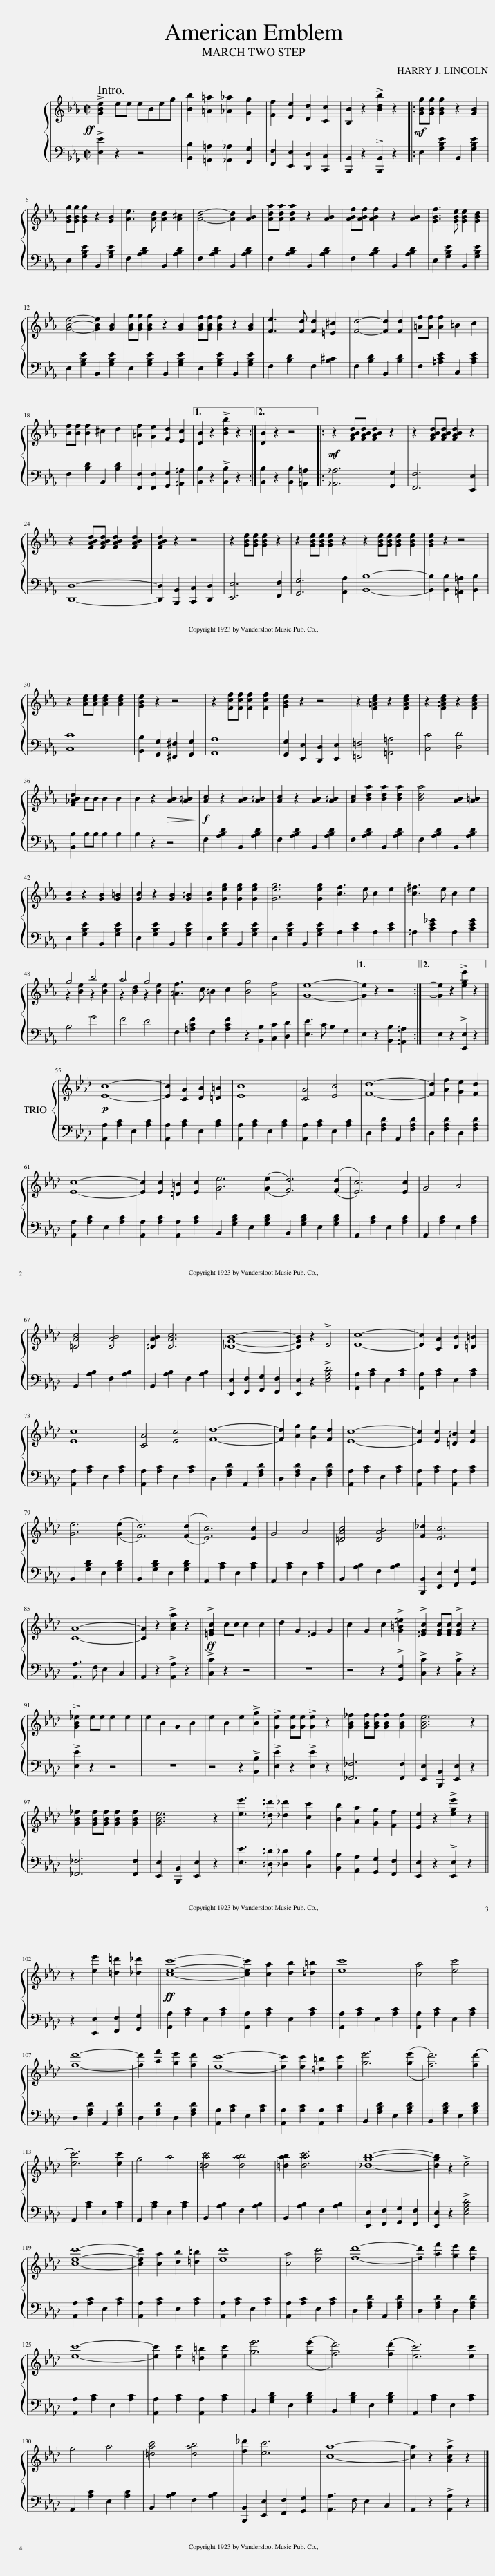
X:1
%%score { ( 1 3 ) | 2 }
L:1/8
Q:1/4=180
M:2/2
I:linebreak $
K:Eb
V:1 treble
V:3 treble
V:2 bass
V:1
!ff! !>![GBe]2 ee eBeg | [Bb]2 [=A=a]2 [_A_a]2 [Gg]2 | [Ff]2 [Ee]2 [Dd]2 [Cc]2 | [B,B]2 z2 !>![Bdb]2 z2 |:!mf! [GBg][GBg] [GBg]2 z2 [GB]2 |$ %5
 [GBg][GBg] [GBg]2 z2 [GB]2 | [Ae]3 [Ad] [Ad]2 [A^c]2 | [Ad]4- [Ad]2 [AB]2 | [Ada][Ada] [Ada]2 z2 [AB]2 | [ABf][ABf] [ABf]2 z2 [AB]2 | %10
 [GBf]3 [GBe] [GBe]2 [GBd]2 |$ [GBe]4- [GBe]2 [GB]2 | [GBg][GBg] [GBg]2 z2 [GB]2 | [GBf][GBf] [GBf]2 z2 [GB]2 | [Fe]3 [Fd] [Fd]2 [=E^c]2 | %15
 [Fd]4- [Fd]2 [Fd]2 | [=Af][Af] [Af]2 =B2 c2 |$ [Bf][Bf] [Bf]2 ^c2 d2 | [=Af]2 [Ge]2 [Fd]2 [Ec]2 |1 [DB]2 z2 !>![Bdb]2 z2 :|2 %20
 [DB]2 z2 z4 |:!mf! z2 [FABd][FABd] [FABd]2 z2 | z2 [FABd][FABd] [FABd]2 z2 |$ z2 [FABd][FABd] [FABd]2 [FABd]2 | [FABd]2 z2 z4 | %25
 z2 [GBe][GBe] [GBe]2 z2 | z2 [GBe][GBe] [GBe]2 z2 | z2 [GBe][GBe] [GBe]2 [GBe]2 | [GBe]2 z2 z4 |$ z2 [Ace][Ace] [Ace]2 [Ace]2 | %30
 [GBe]2 z2 z4 | z2 [Fcf][Fcf] [Fcf]2 [Fcf]2 | [GBe]2 z2 z4 | z2 [F=Ace]2 z2 [FAce]2 | z2 [F=Ace]2 z2 [FAce]2 |$ %35
 [F_ABd]2 BB B2 B2 | B2 z2!>(! [AB]2 [A=B]2!>)! |!f! [Ac]2 z2 [AB]2 [A=B]2 | [Ac]2 z2 [AB]2 [A=B]2 | [Ac]2 [Bda]2 [Bda]2 [Bda]2 | %40
 [Bda]4 [AB]2 [A=B]2 |$ [Gc]2 z2 [GB]2 [G=B]2 | [Gc]2 z2 [GB]2 [G=B]2 | [Gc]2 [Geg]2 [Geg]2 [Geg]2 | [Geg]6 [Geg]2 | %45
 [cf]3 e c2 e2 | [c^f]3 e c2 e2 |$ g4 b4 | a4 g4 | [=Af]3 c =B2 c2 | %50
 [Bg]4 [Af]4 | [Ge]8- |1 [Ge]2 z2 z4 :|2{/x-} [Ge]2 z2 !>![ege']2 z2 ||$[K:Ab]!p! [Ec]8- | %55
 [Ec]2 [CA]2 [DB]2 [=D=B]2 | [Ec]8 | [CA]4 [Ec]4 | [Fd]8- | [Fd]2 [Af]2 [Ge]2 [Fd]2 |$ %60
 [Ec]8- | [Ec]2 [Ec]2 [=D=B]2 [Ec]2 | [Ge]6 (([Ge]2 | [Fd]6)) (([Fd]2 | [Ec]6)) [Ec]2 | %65
 G4 A4 |$ [=DAc]4 [DAB]4 | [=DAB]2 [DAc]6 | [_DGB]8- | [DGB]2 z2 !>!E4 | %70
 [Ec]8- | [Ec]2 [CA]2 [DB]2 [=D=B]2 |$ [Ec]8 | [CA]4 [Ec]4 | [Fd]8- | %75
 [Fd]2 [Af]2 [Ge]2 [Fd]2 | [Ec]8- | [Ec]2 [Ec]2 [=D=B]2 [Ec]2 |$ [Ge]6 (([Ge]2 | [Fd]6)) (([Fd]2 | %80
 [Ec]6)) [Ec]2 | G4 A4 | [=DAc]4 [DAB]4 | [F_d]2 [Ec]6 |$ [CA]8- | %85
 [CA]2 z2 !>![Aca]2 z2 ||!ff! !>![=EGc]2 cc c2 c2 | d2 G2 =E2 G2 | c2 G2 c2 !>![G=B=e]2 | !>![=EGc]2 [EGc][EGc] !>![EGc]2 z2 |$ %90
 !>![GB_e]2 ee e2 e2 | e2 B2 G2 B2 | e2 B2 e2 !>![Bg]2 | !>![Ge]2 [Ge][Ge] !>![Ge]2 z2 | [GB_f]2 [GBf][GBf] [GBf]2 [GBf]2 | %95
 [GBe]6 z2 |$ [GB_f]2 [GBf][GBf] [GBf]2 [GBf]2 | [GBe]6 z2 | [ee']3 [=d=d'] [_d_d']2 [cc']2 | [Bb]2 [Aa]2 [Gg]2 [Ff]2 | %100
 [Ee]2 z2 !>![ege']2 z2 ||$ z2 [ee']2 [=d=d']2 [_d_d']2 ||!ff! [cec']8- | [cec']2 [ca]2 [db]2 [=d=b]2 | [ec']8 | %105
 [ca]4 [ec']4 |$ [fd']8- | [fd']2 [af']2 [ge']2 [fd']2 | [ec']8- | [ec']2 [ec']2 [=d=b]2 [ec']2 | %110
 [ge']6 (([ge']2 | [fd']6)) (([fd']2 |$ [ec']6)) [ec']2 | g4 a4 | [=dac']4 [dab]4 | %115
 [=dab]2 [dac']6 | [_dgb]8- | [dgb]2 z2 !>!e4 |$ [cec']8- | [cec']2 [ca]2 [db]2 [=d=b]2 | %120
 [ec']8 | [ca]4 [ec']4 | [fd']8- | [fd']2 [af']2 [ge']2 [fd']2 |$ [ec']8- | %125
 [ec']2 [ec']2 [=d=b]2 [ec']2 | [ge']6 (([ge']2 | [fd']6)) (([fd']2 | [ec']6)) [ec']2 |$ g4 a4 | %130
 [=dac']4 [dab]4 | [f_d']2 [ec']6 | [ca]8- | [ca]2 z2 !>![Aca]2 z2 |] %134
V:2
 !>![E,E]2 z2 z4 | [B,,B,]2 [=A,,=A,]2 [_A,,_A,]2 [G,,G,]2 | [F,,F,]2 [E,,E,]2 [D,,D,]2 [C,,C,]2 | [B,,,B,,]2 z2 !>![B,,,B,,]2 z2 |: E,2 [G,B,E]2 B,,2 [G,B,E]2 |$ %5
 E,2 [G,B,E]2 B,,2 [G,B,E]2 | F,2 [A,B,D]2 B,,2 [A,B,D]2 | F,2 [A,B,D]2 B,,2 [A,B,D]2 | F,2 [A,B,D]2 B,,2 [A,B,D]2 | F,2 [A,B,D]2 B,,2 [A,B,D]2 | %10
 E,2 [G,B,E]2 B,,2 [G,B,E]2 |$ E,2 [G,B,E]2 B,,2 [G,B,E]2 | E,2 [G,B,E]2 B,,2 [G,B,E]2 | E,2 [G,B,E]2 B,,2 [G,B,E]2 | F,2 [B,D]2 F,2 [B,^C]2 | %15
 F,2 [B,D]2 B,,2 [B,D]2 | F,2 [=A,CE]2 C,2 [A,CE]2 |$ F,2 [B,D]2 B,,2 [B,D]2 | [F,,F,]2 [F,,F,]2 [G,,G,]2 [=A,,=A,]2 |1 [B,,B,]2 z2 !>![B,,B,]2 z2 :|2 %20
 [B,,B,]2 z2 [B,,B,]2 [=A,,=A,]2 |: [_A,,_A,]6 [G,,G,]2 | [F,,F,]6 [E,,E,]2 |$ [D,,D,]8- | [D,,D,]2 [B,,,B,,]2 [C,,C,]2 [D,,D,]2 | %25
 [E,,E,]6 [F,,F,]2 | [G,,G,]6 [A,,A,]2 | [B,,B,]8- | [B,,B,]2 [B,,B,]2 [=A,,=A,]2 [B,,B,]2 |$ [C,C]8 | %30
 [B,,B,]2 [G,,G,]2 [^F,,^F,]2 [G,,G,]2 | [A,,A,]8 | [G,,G,]2 [E,,E,]2 [D,,D,]2 [E,,E,]2 | [=F,,=F,]4 [=A,,=A,]4 | [C,C]4 [D,D]4 |$ %35
 [B,,B,]2 B,B, B,2 B,2 | B,2 z2 z4 | F,2 [A,B,D]2 B,,2 [A,B,D]2 | F,2 [A,B,D]2 B,,2 [A,B,D]2 | F,2 [A,B,D]2 B,,2 [A,B,D]2 | %40
 F,2 [A,B,D]2 B,,2 [A,B,D]2 |$ E,2 [G,B,E]2 B,,2 [G,B,E]2 | E,2 [G,B,E]2 B,,2 [G,B,E]2 | E,2 [G,B,E]2 B,,2 [G,B,E]2 | E,2 [G,B,E]2 B,,2 [G,B,E]2 | %45
 A,2 [CE]2 A,2 [CE]2 | =A,2 [CE_G]2 A,2 [CEG]2 |$ B,4 G4 | F4 E4 | F,2 [=A,CF]2 F,2 [A,CF]2 | %50
 z2 [B,,B,]2 [C,C]2 [D,D]2 | [E,E]3 C B,2 G,2 |1 E,2 z2 [B,,B,]2 [=A,,=A,]2 :|2 E,2 z2 !>![E,,E,]2 z2 ||$[K:Ab] [A,,A,]2 [A,C]2 E,2 [A,C]2 | %55
 [A,,A,]2 [A,C]2 E,2 [A,C]2 | [A,,A,]2 [A,C]2 E,2 [A,C]2 | [A,,A,]2 [A,C]2 E,2 [A,C]2 | D,2 [F,A,D]2 A,,2 [F,A,D]2 | D,2 [F,A,D]2 D,2 [F,A,D]2 |$ %60
 [A,,A,]2 [A,C]2 E,2 [A,C]2 | [A,,A,]2 [A,C]2 [A,,A,]2 [A,C]2 | B,,2 [G,B,D]2 E,2 [G,B,D]2 | B,,2 [G,B,D]2 E,2 [G,B,D]2 | A,,2 [A,C]2 E,2 [A,C]2 | %65
 A,,2 [A,C]2 E,2 [A,C]2 |$ B,,2 [A,B,]2 F,2 [A,B,]2 | B,,2 [A,B,]2 F,2 [A,B,]2 | [E,,E,]2 [F,,F,]2 [G,,G,]2 [F,,F,]2 | [E,,E,]2 z2 !>![E,G,B,D]4 | %70
 [A,,A,]2 [A,C]2 E,2 [A,C]2 | [A,,A,]2 [A,C]2 E,2 [A,C]2 |$ [A,,A,]2 [A,C]2 E,2 [A,C]2 | [A,,A,]2 [A,C]2 E,2 [A,C]2 | D,2 [F,A,D]2 A,,2 [F,A,D]2 | %75
 D,2 [F,A,D]2 D,2 [F,A,D]2 | [A,,A,]2 [A,C]2 E,2 [A,C]2 | [A,,A,]2 [A,C]2 [A,,A,]2 [A,C]2 |$ B,,2 [G,B,D]2 E,2 [G,B,D]2 | B,,2 [G,B,D]2 E,2 [G,B,D]2 | %80
 A,,2 [A,C]2 E,2 [A,C]2 | A,,2 [A,C]2 E,2 [A,C]2 | B,,2 [A,B,]2 F,2 [A,B,]2 | [B,,,B,,]2 [E,,E,]2 [F,,F,]2 [G,,G,]2 |$ [A,,A,]3 F, E,2 C,2 | %85
 A,,2 z2 !>![A,,A,]2 z2 || !>![C,C]2 z2 z4 | z8 | z4 z2 !>![G,,G,]2 | !>![C,C]2 z2 !>![C,C]2 z2 |$ %90
 !>![E,E]2 z2 z4 | z8 | z4 z2 !>![B,,B,]2 | !>![E,E]2 z2 !>![E,E]2 z2 | [_F,,_F,]6 [F,,F,]2 | %95
 [E,,E,]2 [B,,,B,,]2 [E,,E,]2 z2 |$ [_F,,_F,]6 [F,,F,]2 | [E,,E,]2 [B,,,B,,]2 [E,,E,]2 z2 | [E,E]3 [=D,=D] [_D,_D]2 [C,C]2 | [B,,B,]2 [A,,A,]2 [G,,G,]2 [F,,F,]2 | %100
 [E,,E,]2 z2 !>![E,,E,]2 z2 ||$ z2 [E,,E,]2 [F,,F,]2 [G,,G,]2 || [A,,A,]2 [A,C]2 E,2 [A,C]2 | [A,,A,]2 [A,C]2 E,2 [A,C]2 | [A,,A,]2 [A,C]2 E,2 [A,C]2 | %105
 [A,,A,]2 [A,C]2 E,2 [A,C]2 |$ D,2 [F,A,D]2 A,,2 [F,A,D]2 | D,2 [F,A,D]2 D,2 [F,A,D]2 | [A,,A,]2 [A,C]2 E,2 [A,C]2 | [A,,A,]2 [A,C]2 [A,,A,]2 [A,C]2 | %110
 B,,2 [G,B,D]2 E,2 [G,B,D]2 | B,,2 [G,B,D]2 E,2 [G,B,D]2 |$ A,,2 [A,C]2 E,2 [A,C]2 | A,,2 [A,C]2 E,2 [A,C]2 | B,,2 [A,B,]2 F,2 [A,B,]2 | %115
 B,,2 [A,B,]2 F,2 [A,B,]2 | [E,,E,]2 [F,,F,]2 [G,,G,]2 [F,,F,]2 | [E,,E,]2 z2 !>![E,G,B,D]4 |$ [A,,A,]2 [A,C]2 E,2 [A,C]2 | [A,,A,]2 [A,C]2 E,2 [A,C]2 | %120
 [A,,A,]2 [A,C]2 E,2 [A,C]2 | [A,,A,]2 [A,C]2 E,2 [A,C]2 | D,2 [F,A,D]2 A,,2 [F,A,D]2 | D,2 [F,A,D]2 D,2 [F,A,D]2 |$ [A,,A,]2 [A,C]2 E,2 [A,C]2 | %125
 [A,,A,]2 [A,C]2 [A,,A,]2 [A,C]2 | B,,2 [G,B,D]2 E,2 [G,B,D]2 | B,,2 [G,B,D]2 E,2 [G,B,D]2 | A,,2 [A,C]2 E,2 [A,C]2 |$ A,,2 [A,C]2 E,2 [A,C]2 | %130
 B,,2 [A,B,]2 F,2 [A,B,]2 | [B,,,B,,]2 [E,,E,]2 [F,,F,]2 [G,,G,]2 | [A,,A,]3 F, E,2 C,2 | A,,2 z2 !>![A,,A,]2 z2 |] %134
V:3
 x8 | x8 | x8 | x8 |: x8 |$ %5
 x8 | x8 | x8 | x8 | x8 | %10
 x8 |$ x8 | x8 | x8 | x8 | %15
 x8 | x8 |$ x8 | x8 |1 x8 :|2 %20
 x8 |: x8 | x8 |$ x8 | x8 | %25
 x8 | x8 | x8 | x8 |$ x8 | %30
 x8 | x8 | x8 | x8 | x8 |$ %35
 x8 | x8 | x8 | x8 | x8 | %40
 x8 |$ x8 | x8 | x8 | x8 | %45
 x8 | x8 |$ z2 [Be]2 z2 [Be]2 | z2 [Bd]2 z2 [Be]2 | x8 | %50
 x8 | x8 |1 x8 :|2 x8 ||$[K:Ab] x8 | %55
 x8 | x8 | x8 | x8 | x8 |$ %60
 x8 | x8 | x8 | x8 | x8 | %65
 x8 |$ x8 | x8 | x8 | x8 | %70
 x8 | x8 |$ x8 | x8 | x8 | %75
 x8 | x8 | x8 |$ x8 | x8 | %80
 x8 | x8 | x8 | x8 |$ x8 | %85
 x8 || x8 | x8 | x8 | x8 |$ %90
 x8 | x8 | x8 | x8 | x8 | %95
 x8 |$ x8 | x8 | x8 | x8 | %100
 x8 ||$ x8 || x8 | x8 | x8 | %105
 x8 |$ x8 | x8 | x8 | x8 | %110
 x8 | x8 |$ x8 | x8 | x8 | %115
 x8 | x8 | x8 |$ x8 | x8 | %120
 x8 | x8 | x8 | x8 |$ x8 | %125
 x8 | x8 | x8 | x8 |$ x8 | %130
 x8 | x8 | x8 | x8 |] %134
